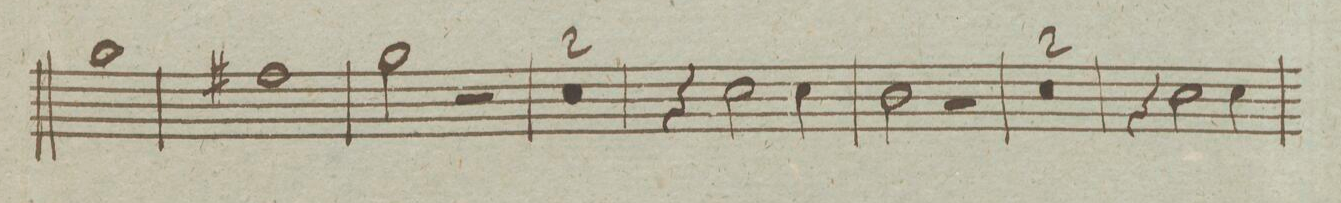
**kern	**dynam
*I"Clarinetto Primo in C.	*
*clefG2	*
*k[fncngn]	*
*met(c|)	*
*M2/2	*
1gg\	.
=64	=64
1ff#X\	.
=65	=65
2gg\	.
2r	.
=66	=66
0r	.
=67	=67
=68	=68
4r	.
2cc\	.
4cc\	.
=69	=69
2b\	.
2r	.
=70	=70
1r	.
=71	=71
1r	.
=72	=72
4r	.
2cc\	.
4cc\	.
=73	=73
*-	*-
